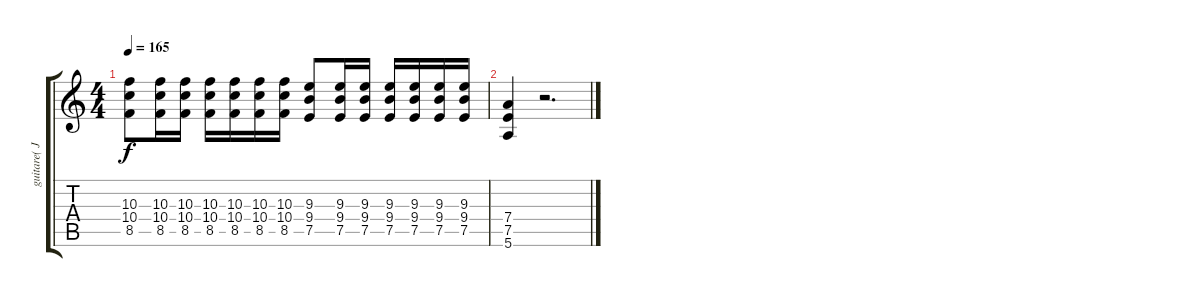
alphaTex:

\track ("guitare( Jake )" "guitare( J") {instrument distortionguitar}
\staff {score tabs}
\tuning (E4 B3 G3 D3 A2 E2) {hide}
\ts (4 4)
\tempo 165
\clef g2
\ks c
(10.3 10.4 8.5).8{dy f} (10.3 10.4 8.5).16 (10.3 10.4 8.5).16 (10.3 10.4 8.5).16 (10.3 10.4 8.5).16 (10.3 10.4 8.5).16 (10.3 10.4 8.5).16 (9.3 9.4 7.5).8 (9.3 9.4 7.5).16 (9.3 9.4 7.5).16 (9.3 9.4 7.5).16 (9.3 9.4 7.5).16 (9.3 9.4 7.5).16 (9.3 9.4 7.5).16 |
(7.4 7.5 5.6).4 r.2{d}
